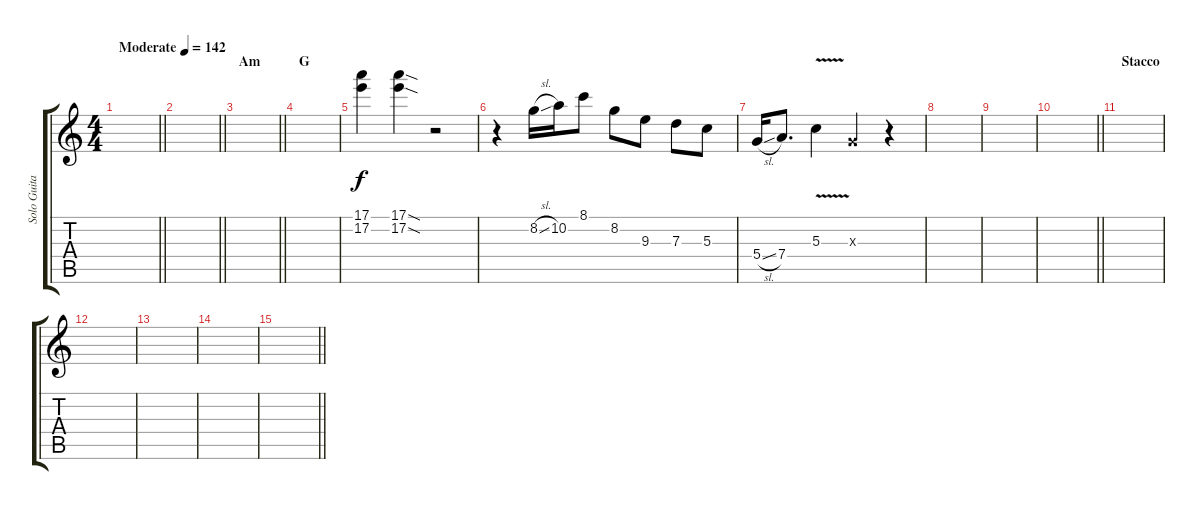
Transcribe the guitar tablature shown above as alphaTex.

\track ("Solo Guitar" "Solo Guita") {instrument overdrivenguitar}
\staff {score tabs}
\tuning (E4 B3 G3 D3 A2 E2) {hide}
\ts (4 4)
\tempo (142 "Moderate")
\clef g2
\barLineRight lightlight
\ks c
|
\barLineRight lightlight
|
\section ("" "Am")
\barLineRight lightlight
|
\section ("" "G")
|
(17.1 17.2).4 (17.1{sod} 17.2{sod}).4 r.2 |
r.4 8.2{sl}.16 10.2.16 8.1.8 8.2.8 9.3.8 7.3.8 5.3.8 |
5.4{sl}.16 7.4.8{d} 5.3{v}.4 0.3{x}.4 r.4 |
|
|
\barLineRight lightlight
|
\section ("" "Stacco")
|
|
|
|
\barLineRight lightlight
